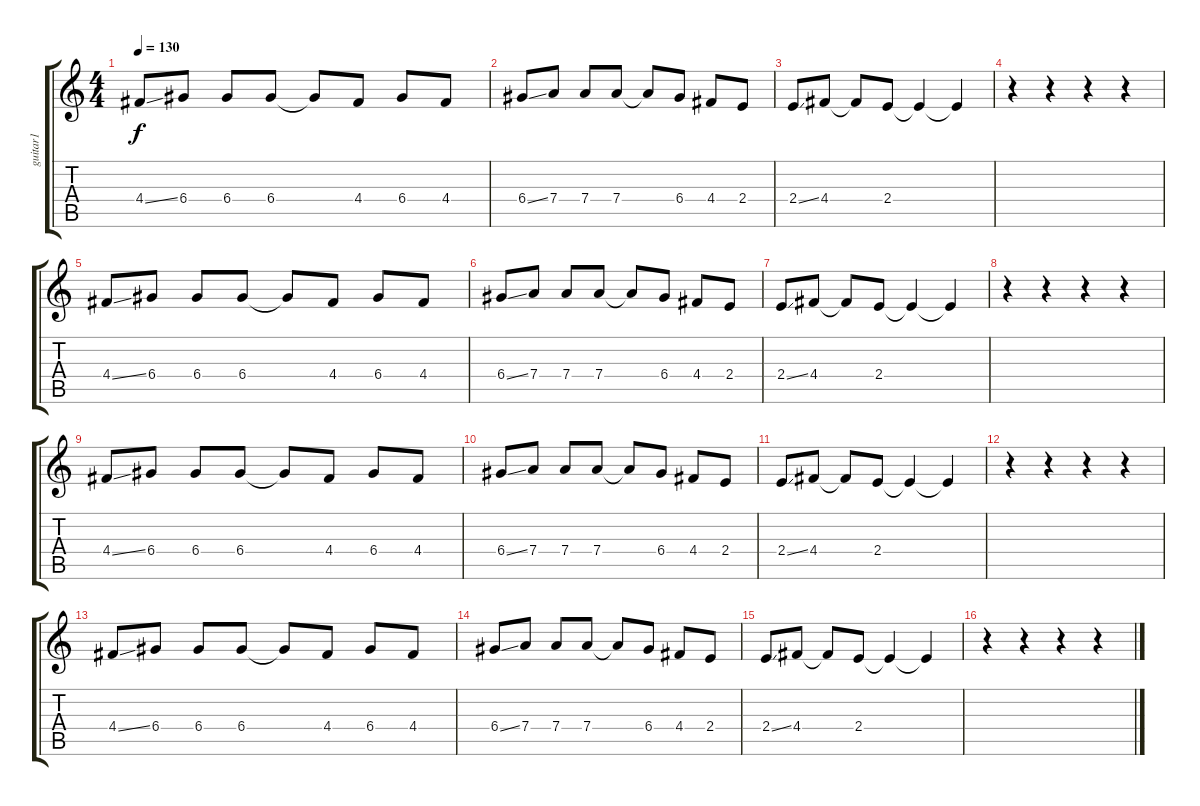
\track ("guitar1" "guitar1") {instrument acousticguitarnylon}
\staff {score tabs}
\tuning (E4 B3 G3 D3 A2 E2) {hide}
\ts (4 4)
\tempo 130
\clef g2
\ks c
4.4{ss}.8{dy f instrument acousticguitarnylon} 6.4.8 6.4.8 6.4.8 6.4{t}.8 4.4.8 6.4.8 4.4.8 |
6.4{ss}.8 7.4.8 7.4.8 7.4.8 7.4{t}.8 6.4.8 4.4.8 2.4.8 |
2.4{ss}.8 4.4.8 4.4{t}.8 2.4.8 2.4{t}.4 2.4{t}.4 |
r.4 r.4 r.4 r.4 |
4.4{ss}.8 6.4.8 6.4.8 6.4.8 6.4{t}.8 4.4.8 6.4.8 4.4.8 |
6.4{ss}.8 7.4.8 7.4.8 7.4.8 7.4{t}.8 6.4.8 4.4.8 2.4.8 |
2.4{ss}.8 4.4.8 4.4{t}.8 2.4.8 2.4{t}.4 2.4{t}.4 |
r.4 r.4 r.4 r.4 |
4.4{ss}.8 6.4.8 6.4.8 6.4.8 6.4{t}.8 4.4.8 6.4.8 4.4.8 |
6.4{ss}.8 7.4.8 7.4.8 7.4.8 7.4{t}.8 6.4.8 4.4.8 2.4.8 |
2.4{ss}.8 4.4.8 4.4{t}.8 2.4.8 2.4{t}.4 2.4{t}.4 |
r.4 r.4 r.4 r.4 |
4.4{ss}.8 6.4.8 6.4.8 6.4.8 6.4{t}.8 4.4.8 6.4.8 4.4.8 |
6.4{ss}.8 7.4.8 7.4.8 7.4.8 7.4{t}.8 6.4.8 4.4.8 2.4.8 |
2.4{ss}.8 4.4.8 4.4{t}.8 2.4.8 2.4{t}.4 2.4{t}.4 |
r.4 r.4 r.4 r.4
